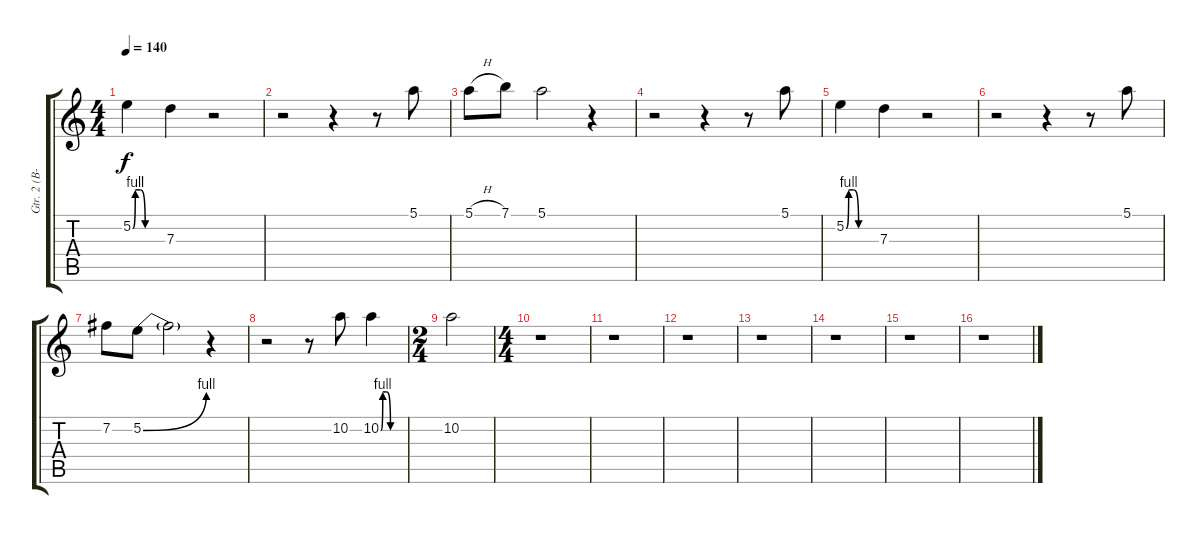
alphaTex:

\track ("Gtr. 2 (B-bender)" "Gtr. 2 (B-") {instrument distortionguitar}
\staff {score tabs}
\tuning (E4 B3 G3 D3 A2 E2) {hide}
\ts (4 4)
\tempo 140
\clef g2
\ks c
5.2{be (custom 0 0 5 4 15 4 25 0 45 0 60 0)}.4{dy f} 7.3.4 r.2 |
r.2 r.4 r.8 5.1.8 |
5.1{h}.8 7.1.8 5.1.2 r.4 |
r.2 r.4 r.8 5.1.8 |
5.2{be (custom 0 0 5 4 15 4 25 0 45 0 60 0)}.4 7.3.4 r.2 |
r.2 r.4 r.8 5.1.8 |
7.2.8 5.2{be (bend 0 0 60 4)}.8 5.2{t}.2 r.4 |
r.2 r.8 10.2.8 10.2{be (custom 0 0 5 4 15 4 25 0 45 0 60 0)}.4 |
\ts (2 4)
10.2.2 |
\ts (4 4)
r.1 |
r.1 |
r.1 |
r.1 |
r.1 |
r.1 |
r.1
